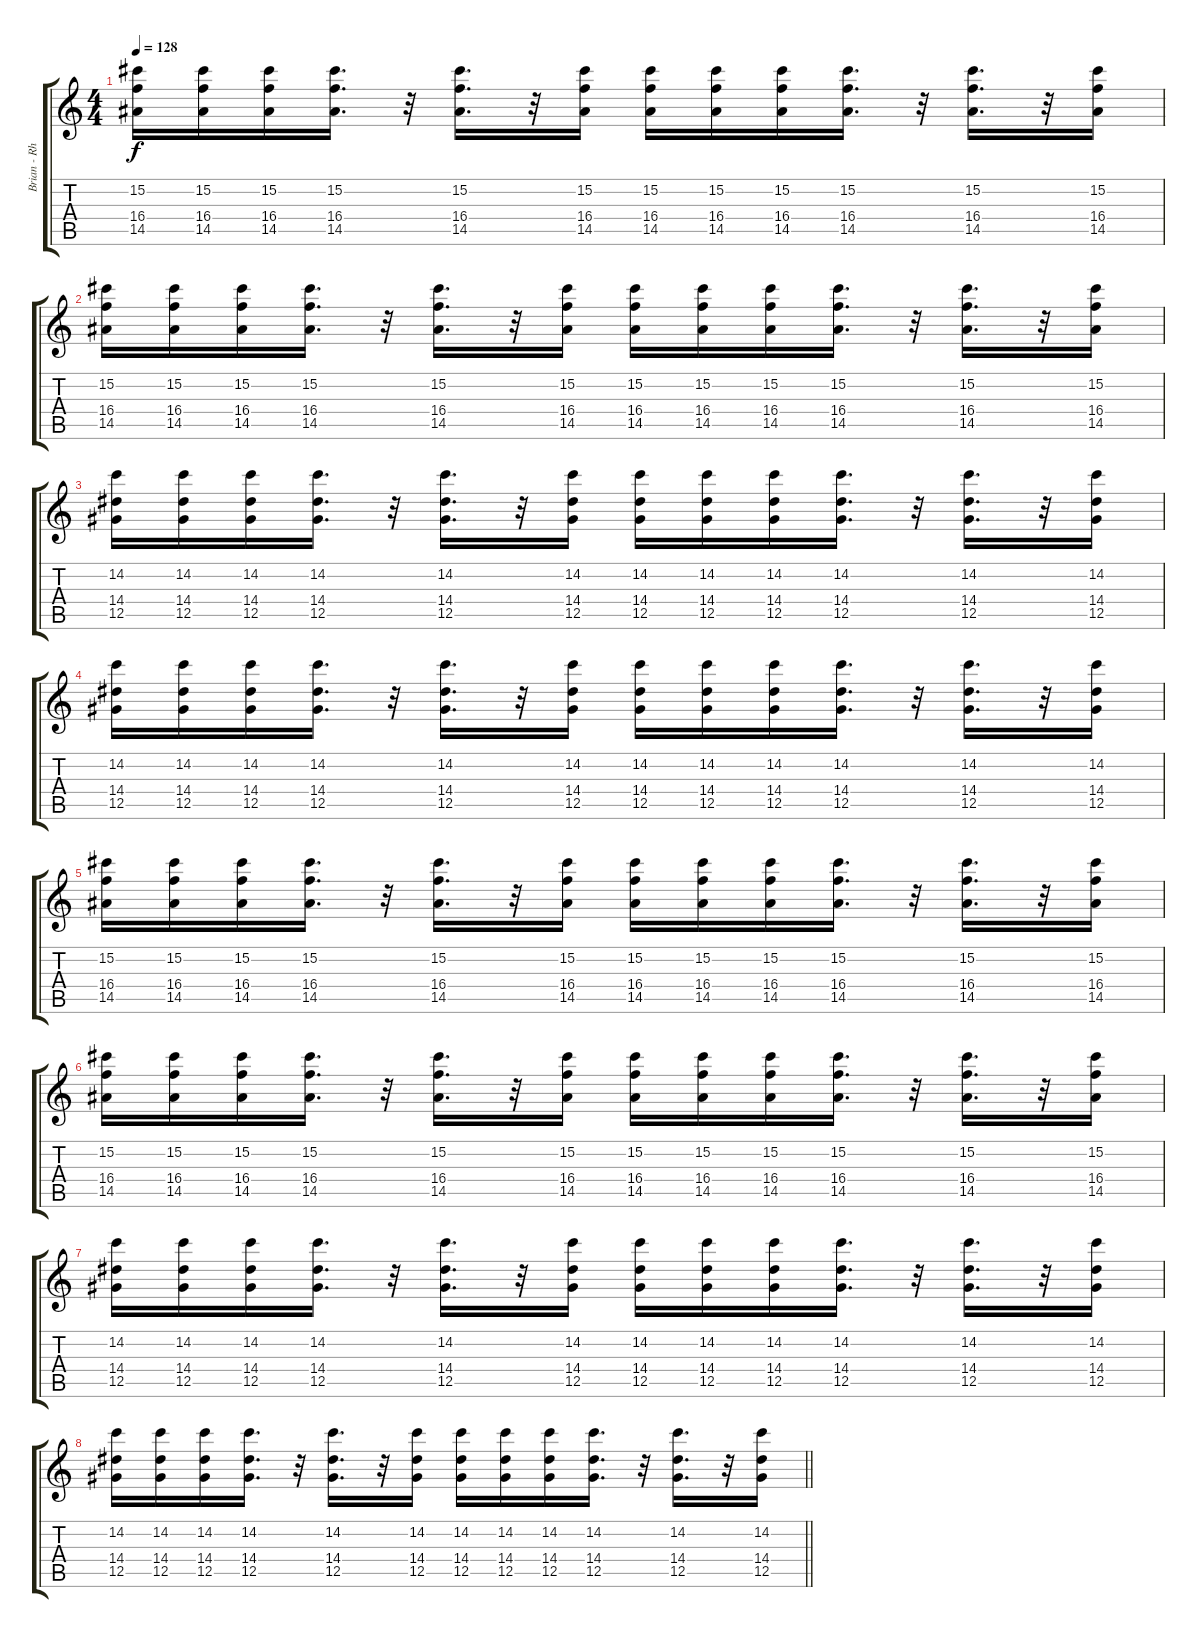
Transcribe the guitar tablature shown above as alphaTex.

\track ("Brian - Rhythm Guitar III" "Brian - Rh") {instrument electricguitarjazz}
\staff {score tabs}
\tuning (Eb4 Bb3 Gb3 Db3 Ab2 Eb2) {hide}
\ts (4 4)
\tempo 128
\clef g2
\ks c
(15.2 16.4 14.5).16{dy f} (15.2 16.4 14.5).16 (15.2 16.4 14.5).16 (15.2 16.4 14.5).16{d} r.32 (15.2 16.4 14.5).16{d} r.32 (15.2 16.4 14.5).16 (15.2 16.4 14.5).16 (15.2 16.4 14.5).16 (15.2 16.4 14.5).16 (15.2 16.4 14.5).16{d} r.32 (15.2 16.4 14.5).16{d} r.32 (15.2 16.4 14.5).16 |
(15.2 16.4 14.5).16 (15.2 16.4 14.5).16 (15.2 16.4 14.5).16 (15.2 16.4 14.5).16{d} r.32 (15.2 16.4 14.5).16{d} r.32 (15.2 16.4 14.5).16 (15.2 16.4 14.5).16 (15.2 16.4 14.5).16 (15.2 16.4 14.5).16 (15.2 16.4 14.5).16{d} r.32 (15.2 16.4 14.5).16{d} r.32 (15.2 16.4 14.5).16 |
(14.2 14.4 12.5).16 (14.2 14.4 12.5).16 (14.2 14.4 12.5).16 (14.2 14.4 12.5).16{d} r.32 (14.2 14.4 12.5).16{d} r.32 (14.2 14.4 12.5).16 (14.2 14.4 12.5).16 (14.2 14.4 12.5).16 (14.2 14.4 12.5).16 (14.2 14.4 12.5).16{d} r.32 (14.2 14.4 12.5).16{d} r.32 (14.2 14.4 12.5).16 |
(14.2 14.4 12.5).16 (14.2 14.4 12.5).16 (14.2 14.4 12.5).16 (14.2 14.4 12.5).16{d} r.32 (14.2 14.4 12.5).16{d} r.32 (14.2 14.4 12.5).16 (14.2 14.4 12.5).16 (14.2 14.4 12.5).16 (14.2 14.4 12.5).16 (14.2 14.4 12.5).16{d} r.32 (14.2 14.4 12.5).16{d} r.32 (14.2 14.4 12.5).16 |
(15.2 16.4 14.5).16 (15.2 16.4 14.5).16 (15.2 16.4 14.5).16 (15.2 16.4 14.5).16{d} r.32 (15.2 16.4 14.5).16{d} r.32 (15.2 16.4 14.5).16 (15.2 16.4 14.5).16 (15.2 16.4 14.5).16 (15.2 16.4 14.5).16 (15.2 16.4 14.5).16{d} r.32 (15.2 16.4 14.5).16{d} r.32 (15.2 16.4 14.5).16 |
(15.2 16.4 14.5).16 (15.2 16.4 14.5).16 (15.2 16.4 14.5).16 (15.2 16.4 14.5).16{d} r.32 (15.2 16.4 14.5).16{d} r.32 (15.2 16.4 14.5).16 (15.2 16.4 14.5).16 (15.2 16.4 14.5).16 (15.2 16.4 14.5).16 (15.2 16.4 14.5).16{d} r.32 (15.2 16.4 14.5).16{d} r.32 (15.2 16.4 14.5).16 |
(14.2 14.4 12.5).16 (14.2 14.4 12.5).16 (14.2 14.4 12.5).16 (14.2 14.4 12.5).16{d} r.32 (14.2 14.4 12.5).16{d} r.32 (14.2 14.4 12.5).16 (14.2 14.4 12.5).16 (14.2 14.4 12.5).16 (14.2 14.4 12.5).16 (14.2 14.4 12.5).16{d} r.32 (14.2 14.4 12.5).16{d} r.32 (14.2 14.4 12.5).16 |
\barLineRight lightlight
(14.2 14.4 12.5).16 (14.2 14.4 12.5).16 (14.2 14.4 12.5).16 (14.2 14.4 12.5).16{d} r.32 (14.2 14.4 12.5).16{d} r.32 (14.2 14.4 12.5).16 (14.2 14.4 12.5).16 (14.2 14.4 12.5).16 (14.2 14.4 12.5).16 (14.2 14.4 12.5).16{d} r.32 (14.2 14.4 12.5).16{d} r.32 (14.2 14.4 12.5).16
